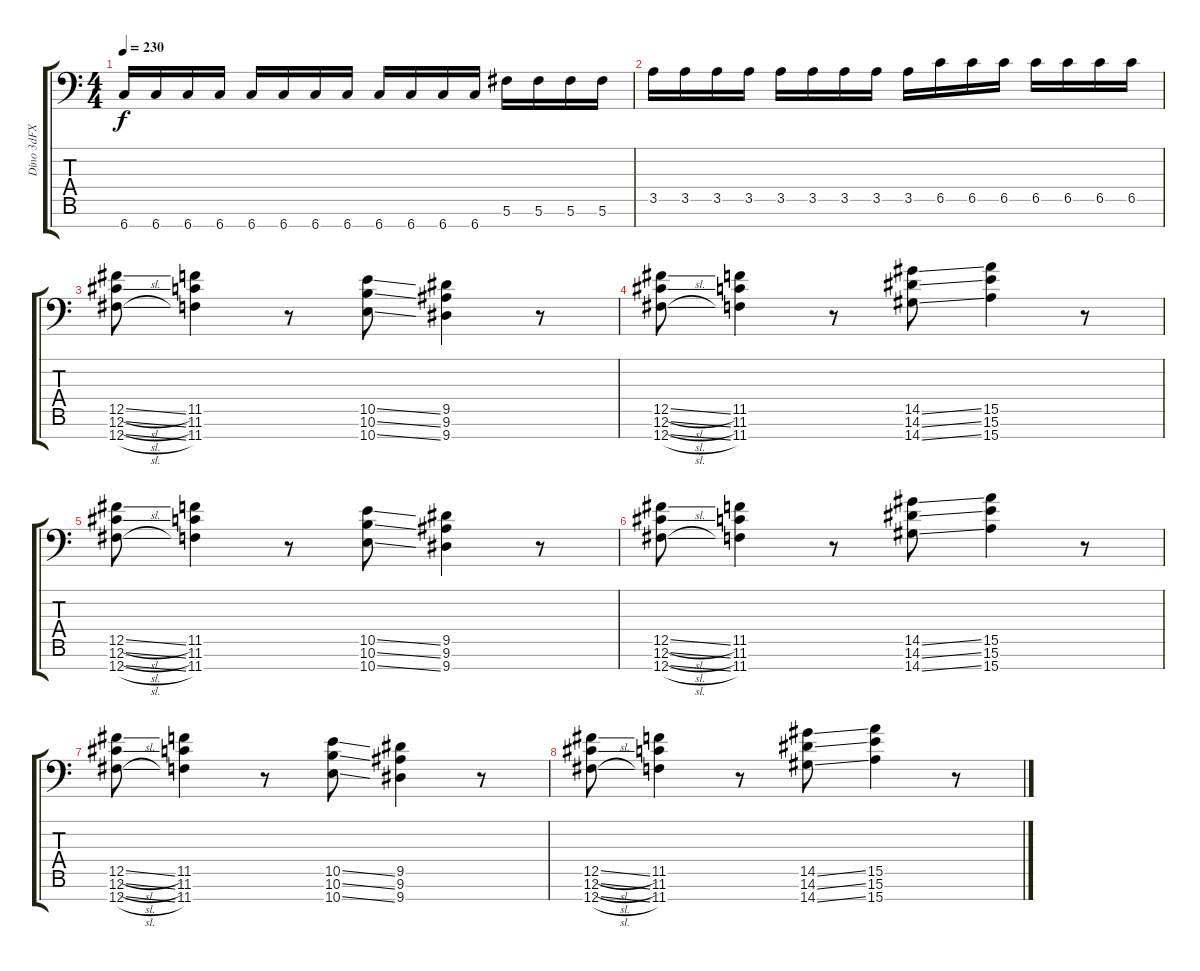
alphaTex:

\track ("Dino 3dFX" "Dino 3dFX") {instrument distortionguitar}
\staff {score tabs}
\tuning (Db4 Ab3 E3 B2 Gb2 Db2 Gb1) {hide}
\ts (4 4)
\tempo 230
\clef f4
\ks c
6.7.16{dy f} 6.7.16 6.7.16 6.7.16 6.7.16 6.7.16 6.7.16 6.7.16 6.7.16 6.7.16 6.7.16 6.7.16 5.6.16 5.6.16 5.6.16 5.6.16 |
3.5.16 3.5.16 3.5.16 3.5.16 3.5.16 3.5.16 3.5.16 3.5.16 3.5.16 6.5.16 6.5.16 6.5.16 6.5.16 6.5.16 6.5.16 6.5.16 |
(12.5{sl} 12.6{sl} 12.7{sl}).8 (11.5 11.6 11.7).4 r.8 (10.5{ss} 10.6{ss} 10.7{ss}).8 (9.5 9.6 9.7).4 r.8 |
(12.5{sl} 12.6{sl} 12.7{sl}).8 (11.5 11.6 11.7).4 r.8 (14.5{ss} 14.6{ss} 14.7{ss}).8 (15.5 15.6 15.7).4 r.8 |
(12.5{sl} 12.6{sl} 12.7{sl}).8 (11.5 11.6 11.7).4 r.8 (10.5{ss} 10.6{ss} 10.7{ss}).8 (9.5 9.6 9.7).4 r.8 |
(12.5{sl} 12.6{sl} 12.7{sl}).8 (11.5 11.6 11.7).4 r.8 (14.5{ss} 14.6{ss} 14.7{ss}).8 (15.5 15.6 15.7).4 r.8 |
(12.5{sl} 12.6{sl} 12.7{sl}).8 (11.5 11.6 11.7).4 r.8 (10.5{ss} 10.6{ss} 10.7{ss}).8 (9.5 9.6 9.7).4 r.8 |
(12.5{sl} 12.6{sl} 12.7{sl}).8 (11.5 11.6 11.7).4 r.8 (14.5{ss} 14.6{ss} 14.7{ss}).8 (15.5 15.6 15.7).4 r.8
